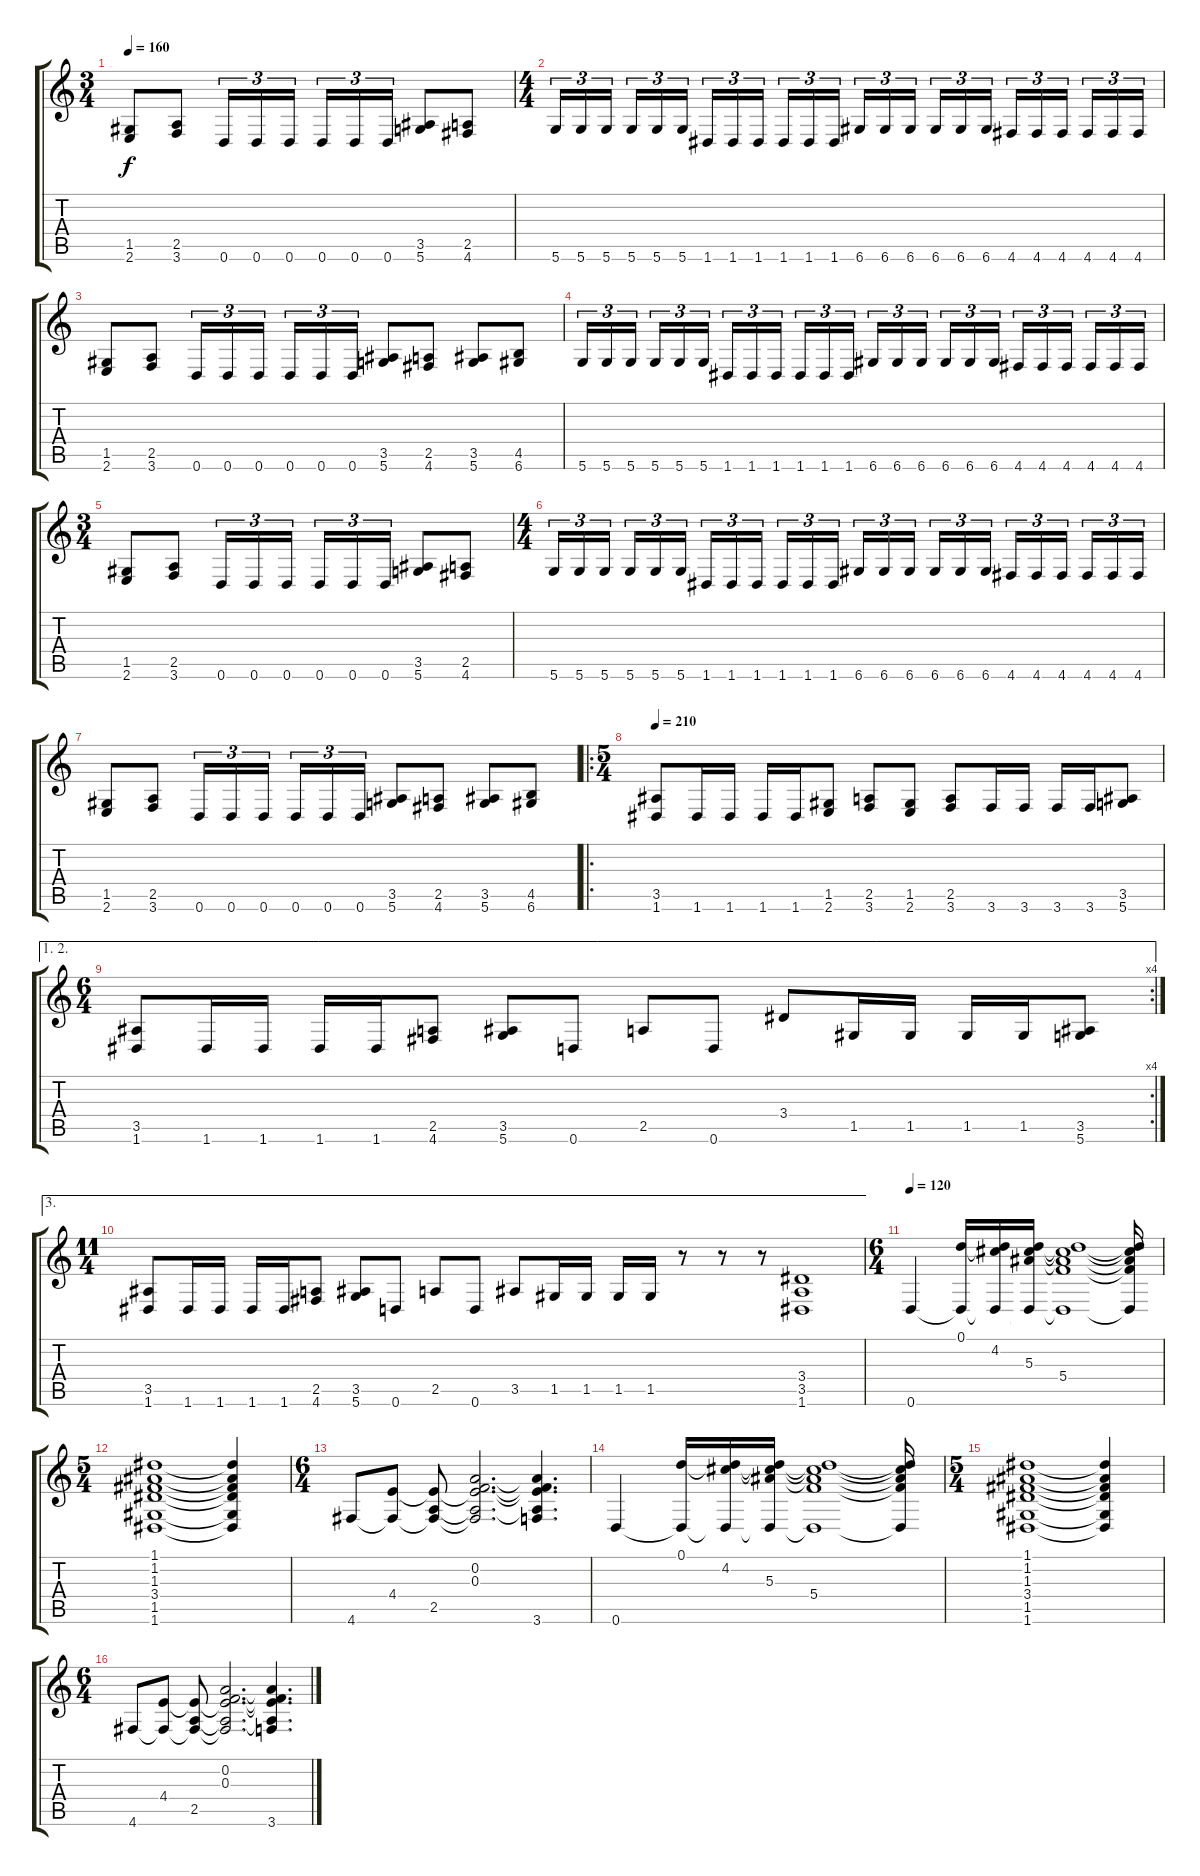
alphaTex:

\track ("       " "       ") {instrument overdrivenguitar}
\staff {score tabs}
\tuning (D4 A3 F3 C3 G2 D2) {hide}
\ts (3 4)
\tempo 160
\clef g2
\ks c
(1.5 2.6).8{dy f} (2.5 3.6).8 0.6.16{tu (3 2)} 0.6.16{tu (3 2)} 0.6.16{tu (3 2) beam splitsecondary} 0.6.16{tu (3 2)} 0.6.16{tu (3 2)} 0.6.16{tu (3 2)} (3.5 5.6).8 (2.5 4.6).8 |
\ts (4 4)
5.6.16{tu (3 2)} 5.6.16{tu (3 2)} 5.6.16{tu (3 2) beam splitsecondary} 5.6.16{tu (3 2)} 5.6.16{tu (3 2)} 5.6.16{tu (3 2)} 1.6.16{tu (3 2)} 1.6.16{tu (3 2)} 1.6.16{tu (3 2) beam splitsecondary} 1.6.16{tu (3 2)} 1.6.16{tu (3 2)} 1.6.16{tu (3 2)} 6.6.16{tu (3 2)} 6.6.16{tu (3 2)} 6.6.16{tu (3 2) beam splitsecondary} 6.6.16{tu (3 2)} 6.6.16{tu (3 2)} 6.6.16{tu (3 2)} 4.6.16{tu (3 2)} 4.6.16{tu (3 2)} 4.6.16{tu (3 2) beam splitsecondary} 4.6.16{tu (3 2)} 4.6.16{tu (3 2)} 4.6.16{tu (3 2)} |
(1.5 2.6).8 (2.5 3.6).8 0.6.16{tu (3 2)} 0.6.16{tu (3 2)} 0.6.16{tu (3 2) beam splitsecondary} 0.6.16{tu (3 2)} 0.6.16{tu (3 2)} 0.6.16{tu (3 2)} (3.5 5.6).8 (2.5 4.6).8 (3.5 5.6).8 (4.5 6.6).8 |
5.6.16{tu (3 2)} 5.6.16{tu (3 2)} 5.6.16{tu (3 2) beam splitsecondary} 5.6.16{tu (3 2)} 5.6.16{tu (3 2)} 5.6.16{tu (3 2)} 1.6.16{tu (3 2)} 1.6.16{tu (3 2)} 1.6.16{tu (3 2) beam splitsecondary} 1.6.16{tu (3 2)} 1.6.16{tu (3 2)} 1.6.16{tu (3 2)} 6.6.16{tu (3 2)} 6.6.16{tu (3 2)} 6.6.16{tu (3 2) beam splitsecondary} 6.6.16{tu (3 2)} 6.6.16{tu (3 2)} 6.6.16{tu (3 2)} 4.6.16{tu (3 2)} 4.6.16{tu (3 2)} 4.6.16{tu (3 2) beam splitsecondary} 4.6.16{tu (3 2)} 4.6.16{tu (3 2)} 4.6.16{tu (3 2)} |
\ts (3 4)
(1.5 2.6).8 (2.5 3.6).8 0.6.16{tu (3 2)} 0.6.16{tu (3 2)} 0.6.16{tu (3 2) beam splitsecondary} 0.6.16{tu (3 2)} 0.6.16{tu (3 2)} 0.6.16{tu (3 2)} (3.5 5.6).8 (2.5 4.6).8 |
\ts (4 4)
5.6.16{tu (3 2)} 5.6.16{tu (3 2)} 5.6.16{tu (3 2) beam splitsecondary} 5.6.16{tu (3 2)} 5.6.16{tu (3 2)} 5.6.16{tu (3 2)} 1.6.16{tu (3 2)} 1.6.16{tu (3 2)} 1.6.16{tu (3 2) beam splitsecondary} 1.6.16{tu (3 2)} 1.6.16{tu (3 2)} 1.6.16{tu (3 2)} 6.6.16{tu (3 2)} 6.6.16{tu (3 2)} 6.6.16{tu (3 2) beam splitsecondary} 6.6.16{tu (3 2)} 6.6.16{tu (3 2)} 6.6.16{tu (3 2)} 4.6.16{tu (3 2)} 4.6.16{tu (3 2)} 4.6.16{tu (3 2) beam splitsecondary} 4.6.16{tu (3 2)} 4.6.16{tu (3 2)} 4.6.16{tu (3 2)} |
(1.5 2.6).8 (2.5 3.6).8 0.6.16{tu (3 2)} 0.6.16{tu (3 2)} 0.6.16{tu (3 2) beam splitsecondary} 0.6.16{tu (3 2)} 0.6.16{tu (3 2)} 0.6.16{tu (3 2)} (3.5 5.6).8 (2.5 4.6).8 (3.5 5.6).8 (4.5 6.6).8 |
\ro
\ts (5 4)
\tempo 210
(3.5 1.6).8 1.6.16 1.6.16 1.6.16 1.6.16 (1.5 2.6).8 (2.5 3.6).8 (1.5 2.6).8 (2.5 3.6).8 3.6.16 3.6.16 3.6.16 3.6.16 (3.5 5.6).8 |
\ae (1 2)
\rc 4
\ts (6 4)
(3.5 1.6).8 1.6.16 1.6.16 1.6.16 1.6.16 (2.5 4.6).8 (3.5 5.6).8 0.6.8 2.5.8 0.6.8 3.4.8 1.5.16 1.5.16 1.5.16 1.5.16 (3.5 5.6).8 |
\ae 3
\ts (11 4)
(3.5 1.6).8 1.6.16 1.6.16 1.6.16 1.6.16 (2.5 4.6).8 (3.5 5.6).8 0.6.8 2.5.8 0.6.8 3.5.8 1.5.16 1.5.16 1.5.16 1.5.16 r.8 r.8 r.8 (3.4 3.5 1.6).1 |
\ts (6 4)
\tempo 120
0.6.4 (0.1 0.6{t}).16 (0.1{t} 4.2 0.6{t}).16 (0.1{t} 4.2{t} 5.3 0.6{t}).16 (0.1{t} 4.2{t} 5.3{t} 5.4 0.6{t}).1 (0.1{t} 4.2{t} 5.3{t} 5.4{t} 0.6{t}).16 |
\ts (5 4)
(1.1 1.2 1.3 3.4 1.5 1.6).1 (1.1{t} 1.2{t} 1.3{t} 3.4{t} 1.5{t} 1.6{t}).4 |
\ts (6 4)
4.6.8 (4.4 4.6{t}).8 (4.4{t} 2.5 4.6{t}).8 (0.2 0.3 4.4{t} 2.5{t} 4.6{t}).2{d} (0.2{t} 0.3{t} 4.4{t} 2.5{t} 3.6).4{d} |
0.6.4 (0.1 0.6{t}).16 (0.1{t} 4.2 0.6{t}).16 (0.1{t} 4.2{t} 5.3 0.6{t}).16 (0.1{t} 4.2{t} 5.3{t} 5.4 0.6{t}).1 (0.1{t} 4.2{t} 5.3{t} 5.4{t} 0.6{t}).16 |
\ts (5 4)
(1.1 1.2 1.3 3.4 1.5 1.6).1 (1.1{t} 1.2{t} 1.3{t} 3.4{t} 1.5{t} 1.6{t}).4 |
\ts (6 4)
4.6.8 (4.4 4.6{t}).8 (4.4{t} 2.5 4.6{t}).8 (0.2 0.3 4.4{t} 2.5{t} 4.6{t}).2{d} (0.2{t} 0.3{t} 4.4{t} 2.5{t} 3.6).4{d}
